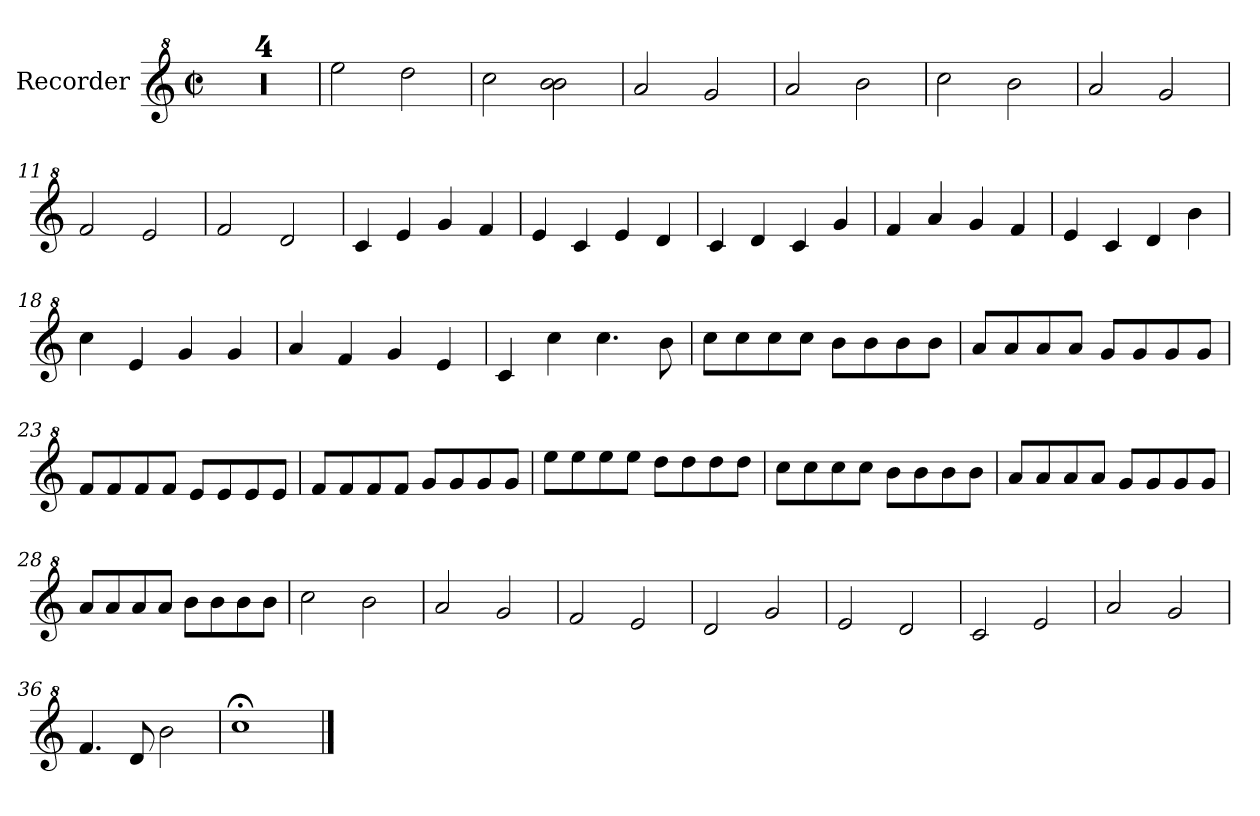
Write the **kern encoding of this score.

**kern
*part1
*staff1
*I"Recorder
*I'Rec
*clefG^2
*k[]
*C:
*M2/2
*met(c|)
=1
1r
=2
1r
=3
1r
=4
1r
=5
2eee\
2ddd\
=6
2ccc\
2bb\ 2bb\
=7
2aa/
2gg/
=8
2aa/
2bb\
=9
2ccc\
2bb\
=10
2aa/
2gg/
=11
2ff/
2ee/
=12
2ff/
2dd/
=13
4cc/
4ee/
4gg/
4ff/
=14
4ee/
4cc/
4ee/
4dd/
=15
4cc/
4dd/
4cc/
4gg/
=16
4ff/
4aa/
4gg/
4ff/
=17
4ee/
4cc/
4dd/
4bb\
=18
4ccc\
4ee/
4gg/
4gg/
=19
4aa/
4ff/
4gg/
4ee/
=20
4cc/
4ccc\
4.ccc\
8bb\
!!LO:LB:g=z
=21
8ccc\L
8ccc\
8ccc\
8ccc\J
8bb\L
8bb\
8bb\
8bb\J
=22
8aa/L
8aa/
8aa/
8aa/J
8gg/L
8gg/
8gg/
8gg/J
=23
8ff/L
8ff/
8ff/
8ff/J
8ee/L
8ee/
8ee/
8ee/J
=24
8ff/L
8ff/
8ff/
8ff/J
8gg/L
8gg/
8gg/
8gg/J
=25
8eee\L
8eee\
8eee\
8eee\J
8ddd\L
8ddd\
8ddd\
8ddd\J
=26
8ccc\L
8ccc\
8ccc\
8ccc\J
8bb\L
8bb\
8bb\
8bb\J
=27
8aa/L
8aa/
8aa/
8aa/J
8gg/L
8gg/
8gg/
8gg/J
=28
8aa/L
8aa/
8aa/
8aa/J
8bb\L
8bb\
8bb\
8bb\J
!!LO:LB:g=z
=29
2ccc\
2bb\
=30
2aa/
2gg/
=31
2ff/
2ee/
=32
2dd/
2gg/
=33
2ee/
2dd/
=34
2cc/
2ee/
=35
2aa/
2gg/
=36
4.ff/
8dd/
2bb\
=37
1ccc;<
==
*-
